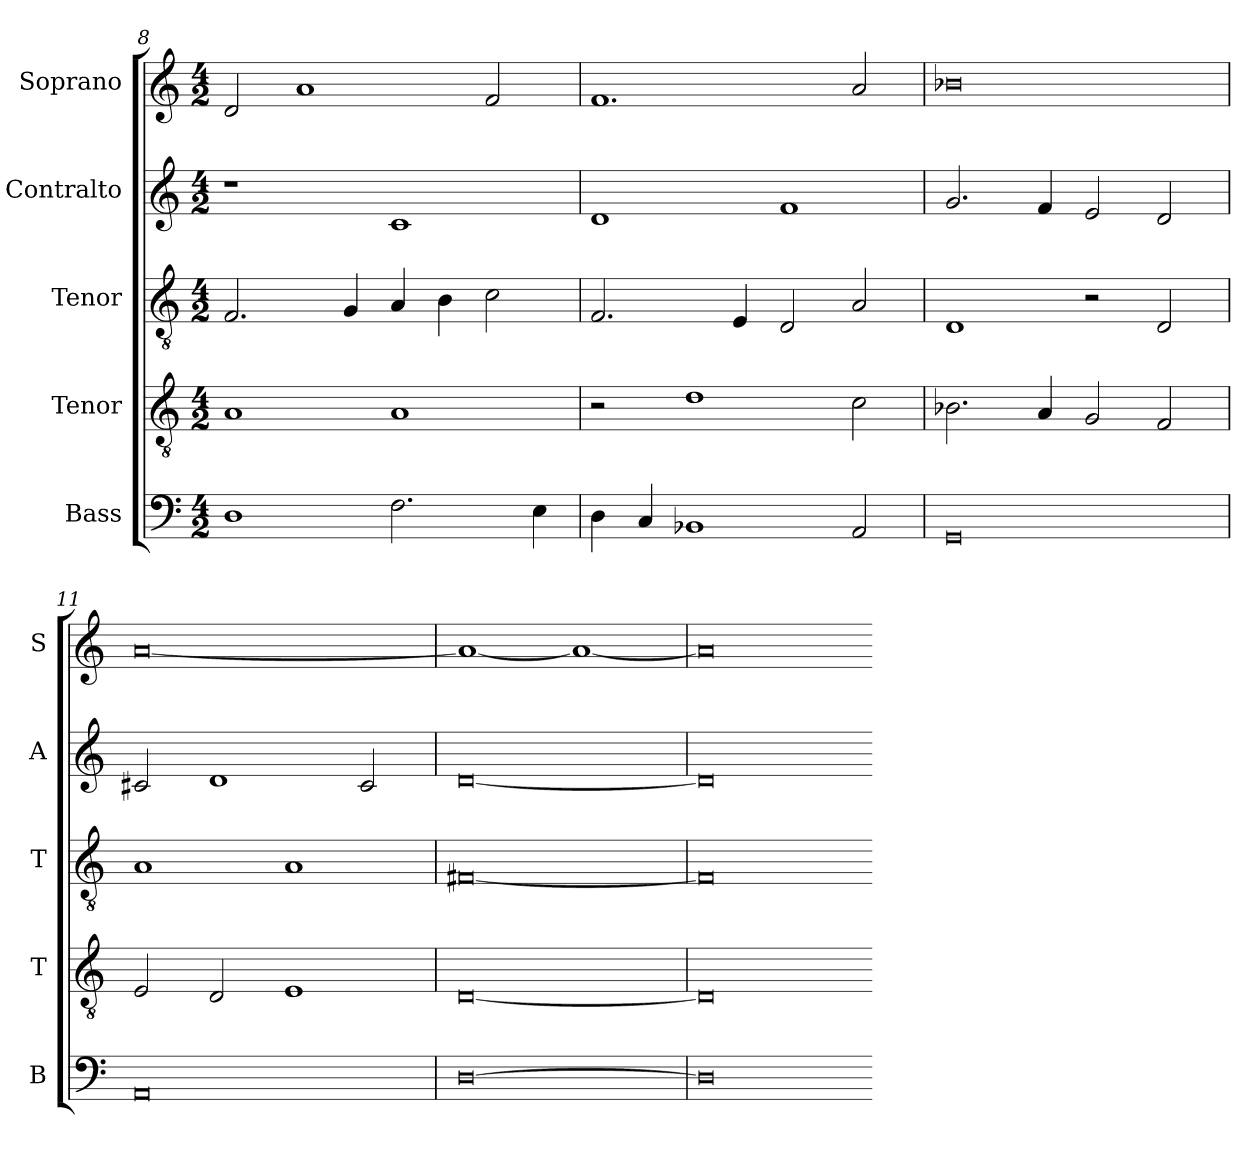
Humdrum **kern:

**kern	**kern	**kern	**kern	**kern
*part5	*part4	*part3	*part2	*part1
*staff5	*staff4	*staff3	*staff2	*staff1
*I"Bass	*I"Tenor	*I"Tenor	*I"Contralto	*I"Soprano
*I'B	*I'T	*I'T	*I'A	*I'S
*clefF4	*clefGv2	*clefGv2	*clefG2	*clefG2
*k[]	*k[]	*k[]	*k[]	*k[]
*D:dor	*D:dor	*D:dor	*D:dor	*D:dor
*M4/2	*M4/2	*M4/2	*M4/2	*M4/2
=8	=8	=8	=8	=8
1D	1A	2.F	1r	2d
.	.	.	.	1a
.	.	4G	.	.
2.F	1A	4A	1c	.
.	.	4B	.	.
.	.	2c	.	2f
4E	.	.	.	.
=9	=9	=9	=9	=9
4D	2r	2.F	1d	1.f
4C	.	.	.	.
1BB-X	1d	.	.	.
.	.	4E	.	.
.	.	2D	1f	.
2AA	2c	2A	.	2a
=10	=10	=10	=10	=10
0GG	2.B-X	1D	2.g	0b-X
.	4A	.	4f	.
.	2G	2r	2e	.
.	2F	2D	2d	.
=11	=11	=11	=11	=11
0AA	2E	1A	2c#X	[0a
.	2D	.	1d	.
.	1E	1A	.	.
.	.	.	2c#	.
=12	=12	=12	=12	=12
[0D	[0D	[0F#X	[0d	1a_
.	.	.	.	1a_
=13	=13	=13	=13	=13
0D]	0D]	0F#]	0d]	0a]
=-	=-	=-	=-	=-
*-	*-	*-	*-	*-
